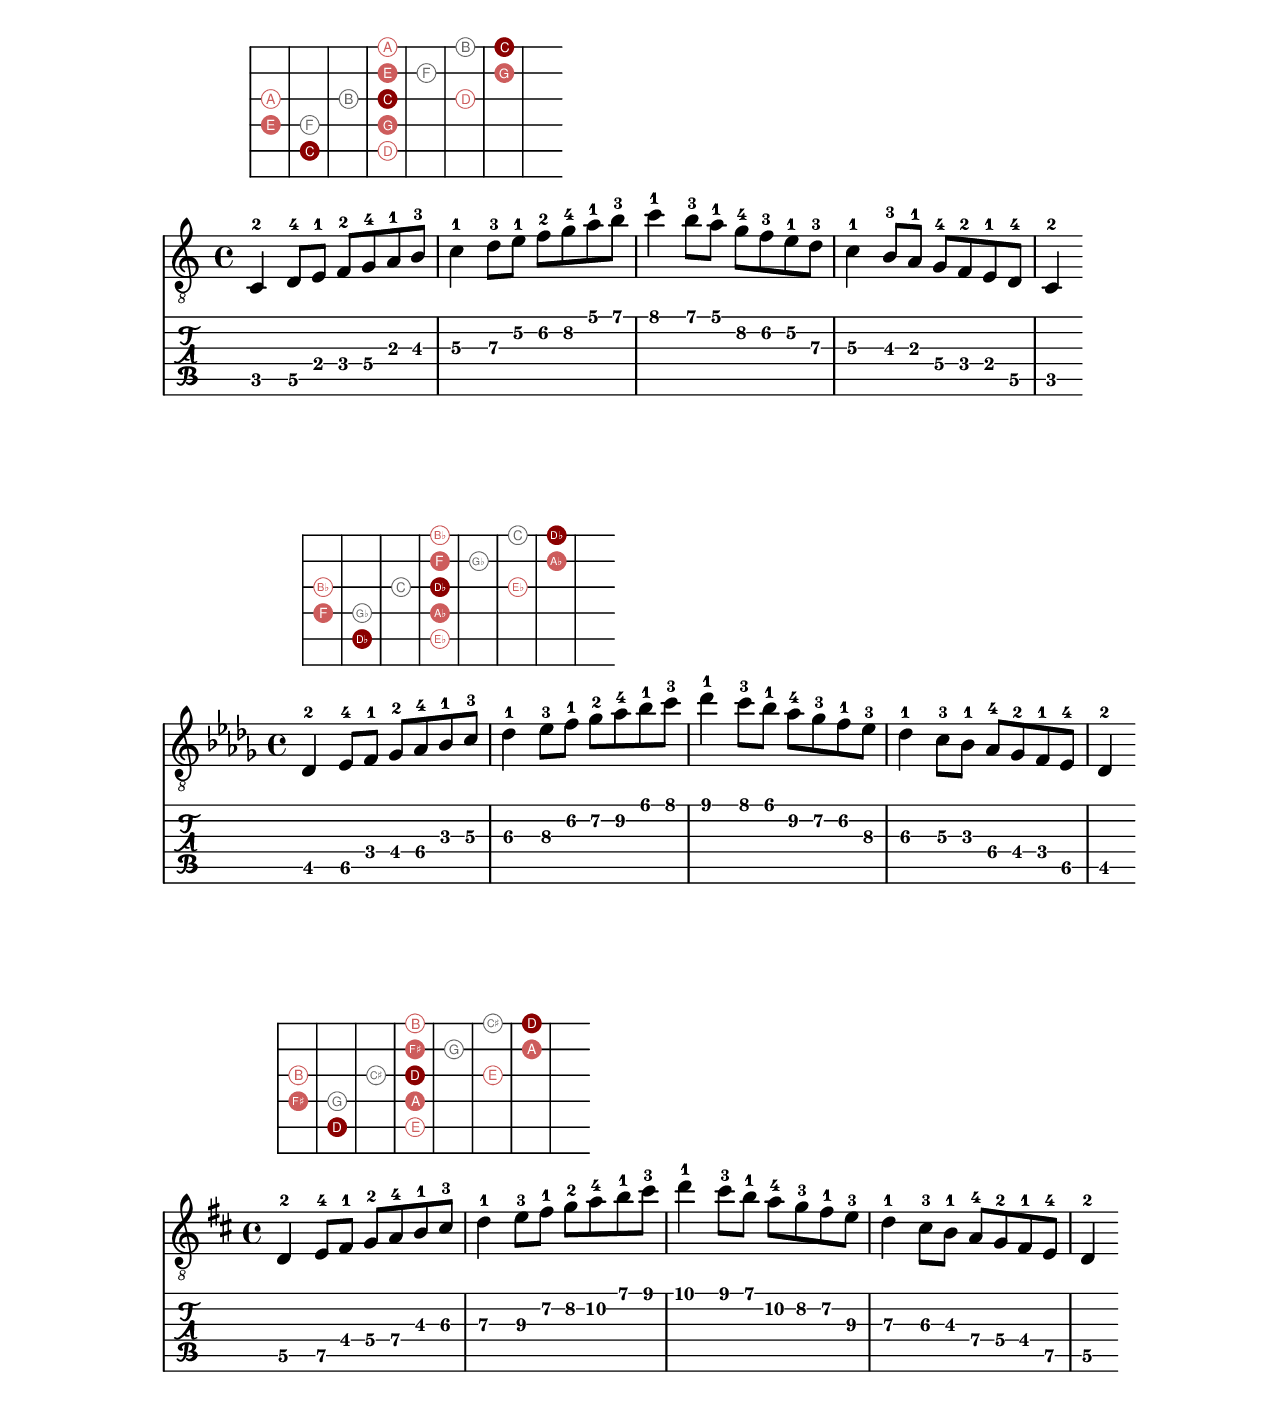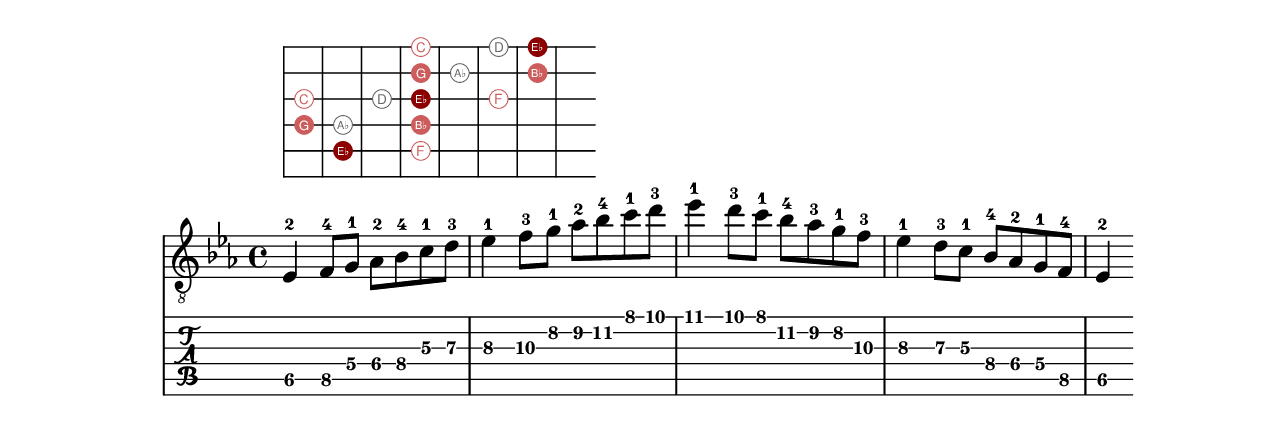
\version "2.22.0"

\include "../titling.ily"
\paper {
  #(set-paper-size "letter")
  left-margin = 0.5\in
  top-margin = 0.5\in
  right-margin = 0.5\in
  bottom-margin = 0.5\in
}

\language "english"

music = \relative {
  \key c \major
  \time 4/4

  c4-2 d8-4 e-1 f-2 g-4 a-1 b-3 |
  c4-1 d8-3 e-1 f-2 g-4 a-1 b-3 |
  c4-1 b8-3 a-1 g-4 f-3 e-1 d-3 |
  c4-1 b8-3 a-1 g-4 f-2 e-1 d-4 |
  c4-2
}

fret-diagram-size = 2.5

scale-fret-diagram = \markup {
  \fret-diagram-verbose #`(
    (place-fret 5 3 "C" ,@fret-diagram-root-format)
    (place-fret 5 5 "D" ,@fret-diagram-pentatonic-format)
    (place-fret 4 2 "E" ,@fret-diagram-triad-format)
    (place-fret 4 3 "F" ,@fret-diagram-other-format)
    (place-fret 4 5 "G" ,@fret-diagram-triad-format)
    (place-fret 3 2 "A" ,@fret-diagram-pentatonic-format)
    (place-fret 3 4 "B" ,@fret-diagram-other-format)
    (place-fret 3 5 "C" ,@fret-diagram-root-format)
    (place-fret 3 7 "D" ,@fret-diagram-pentatonic-format)
    (place-fret 2 5 "E" ,@fret-diagram-triad-format)
    (place-fret 2 6 "F" ,@fret-diagram-other-format)
    (place-fret 2 8 "G" ,@fret-diagram-triad-format)
    (place-fret 1 5 "A" ,@fret-diagram-pentatonic-format)
    (place-fret 1 7 "B" ,@fret-diagram-other-format)
    (place-fret 1 8 "C" ,@fret-diagram-root-format))
}
\score {
  <<
    \new Staff {
      \clef "treble_8"
      <<
        \music
        {
          s4^\markup { \combine
            \transparent \draw-line #'(0 . -8.5)
            \override #`(size . ,fret-diagram-size) \fret-diagram-container \scale-fret-diagram
          }
        }
      >>
    }
    \new TabStaff {
      <<
        \music
        {
          \set TabStaff.restrainOpenStrings = ##t
          \set TabStaff.minimumFret = #2
          s1 |
          \set TabStaff.minimumFret = #5
          s1*2 |
          s4 \set TabStaff.minimumFret = #2
        }
      >>
    }
  >>
}

\markup { \vspace #1 }

scale-fret-diagram = \markup {
  \fret-diagram-verbose #`(
    (place-fret 5 3 "D♭" ,@fret-diagram-root-format)
    (place-fret 5 5 "E♭" ,@fret-diagram-pentatonic-format)
    (place-fret 4 2 "F"  ,@fret-diagram-triad-format)
    (place-fret 4 3 "G♭" ,@fret-diagram-other-format)
    (place-fret 4 5 "A♭" ,@fret-diagram-triad-format)
    (place-fret 3 2 "B♭" ,@fret-diagram-pentatonic-format)
    (place-fret 3 4 "C"  ,@fret-diagram-other-format)
    (place-fret 3 5 "D♭" ,@fret-diagram-root-format)
    (place-fret 3 7 "E♭" ,@fret-diagram-pentatonic-format)
    (place-fret 2 5 "F"  ,@fret-diagram-triad-format)
    (place-fret 2 6 "G♭" ,@fret-diagram-other-format)
    (place-fret 2 8 "A♭" ,@fret-diagram-triad-format)
    (place-fret 1 5 "B♭" ,@fret-diagram-pentatonic-format)
    (place-fret 1 7 "C"  ,@fret-diagram-other-format)
    (place-fret 1 8 "D♭" ,@fret-diagram-root-format))
}
\score {
  <<
    \new Staff {
      \clef "treble_8"
      <<
        { \transpose c d-flat { \music } }
        {
          s4^\markup { \combine
            \transparent \draw-line #'(0 . -8.5)
            \override #`(size . ,fret-diagram-size) \fret-diagram-container \scale-fret-diagram
          }
        }
      >>
    }
    \new TabStaff {
      <<
        { \transpose c d-flat { \music } }
        {
          \set TabStaff.restrainOpenStrings = ##t
          \set TabStaff.minimumFret = #3
          s1 |
          \set TabStaff.minimumFret = #6
          s1*2 |
          s4 \set TabStaff.minimumFret = #3
        }
      >>
    }
  >>
}

\markup { \vspace #1 }

scale-fret-diagram = \markup {
  \fret-diagram-verbose #`(
    (place-fret 5 3 "D"  ,@fret-diagram-root-format)
    (place-fret 5 5 "E"  ,@fret-diagram-pentatonic-format)
    (place-fret 4 2 "F♯" ,@fret-diagram-triad-format)
    (place-fret 4 3 "G"  ,@fret-diagram-other-format)
    (place-fret 4 5 "A"  ,@fret-diagram-triad-format)
    (place-fret 3 2 "B"  ,@fret-diagram-pentatonic-format)
    (place-fret 3 4 "C♯" ,@fret-diagram-other-format)
    (place-fret 3 5 "D"  ,@fret-diagram-root-format)
    (place-fret 3 7 "E"  ,@fret-diagram-pentatonic-format)
    (place-fret 2 5 "F♯" ,@fret-diagram-triad-format)
    (place-fret 2 6 "G"  ,@fret-diagram-other-format)
    (place-fret 2 8 "A"  ,@fret-diagram-triad-format)
    (place-fret 1 5 "B"  ,@fret-diagram-pentatonic-format)
    (place-fret 1 7 "C♯" ,@fret-diagram-other-format)
    (place-fret 1 8 "D"  ,@fret-diagram-root-format))
}
\score {
  <<
    \new Staff {
      \clef "treble_8"
      <<
        { \transpose c d { \music } }
        {
          s4^\markup { \combine
            \transparent \draw-line #'(0 . -8.5)
            \override #`(size . ,fret-diagram-size) \fret-diagram-container \scale-fret-diagram
          }
        }
      >>
    }
    \new TabStaff {
      <<
        { \transpose c d { \music } }
        {
          \set TabStaff.restrainOpenStrings = ##t
          \set TabStaff.minimumFret = #4
          s1 |
          \set TabStaff.minimumFret = #7
          s1*2 |
          s4 \set TabStaff.minimumFret = #4
        }
      >>
    }
  >>
}

\markup { \vspace #1 }

scale-fret-diagram = \markup {
  \fret-diagram-verbose #`(
    (place-fret 5 3 "E♭" ,@fret-diagram-root-format)
    (place-fret 5 5 "F"  ,@fret-diagram-pentatonic-format)
    (place-fret 4 2 "G"  ,@fret-diagram-triad-format)
    (place-fret 4 3 "A♭" ,@fret-diagram-other-format)
    (place-fret 4 5 "B♭" ,@fret-diagram-triad-format)
    (place-fret 3 2 "C"  ,@fret-diagram-pentatonic-format)
    (place-fret 3 4 "D"  ,@fret-diagram-other-format)
    (place-fret 3 5 "E♭" ,@fret-diagram-root-format)
    (place-fret 3 7 "F"  ,@fret-diagram-pentatonic-format)
    (place-fret 2 5 "G"  ,@fret-diagram-triad-format)
    (place-fret 2 6 "A♭" ,@fret-diagram-other-format)
    (place-fret 2 8 "B♭" ,@fret-diagram-triad-format)
    (place-fret 1 5 "C"  ,@fret-diagram-pentatonic-format)
    (place-fret 1 7 "D"  ,@fret-diagram-other-format)
    (place-fret 1 8 "E♭" ,@fret-diagram-root-format))
}
\score {
  <<
    \new Staff {
      \clef "treble_8"
      <<
        { \transpose c e-flat { \music } }
        {
          s4^\markup { \combine
            \transparent \draw-line #'(0 . -8.5)
            \override #`(size . ,fret-diagram-size) \fret-diagram-container \scale-fret-diagram
          }
        }
      >>
    }
    \new TabStaff {
      <<
        { \transpose c e-flat { \music } }
        {
          \set TabStaff.restrainOpenStrings = ##t
          \set TabStaff.minimumFret = #5
          s1 |
          \set TabStaff.minimumFret = #8
          s1*2 |
          s4 \set TabStaff.minimumFret = #5
        }
      >>
    }
  >>
}
